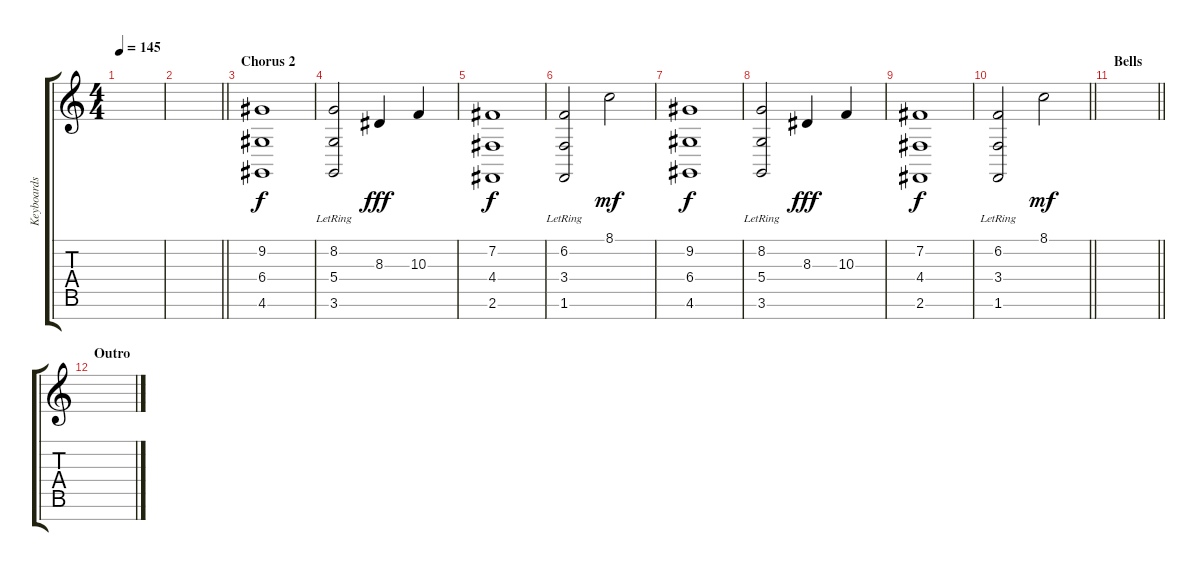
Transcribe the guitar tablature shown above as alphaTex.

\track ("Keyboards" "Keyboards") {instrument stringensemble1}
\staff {score tabs}
\tuning (E4 B3 G3 D3 A2 E2 B1) {hide}
\ts (4 4)
\tempo 145
\clef g2
\ks c
|
\barLineRight lightlight
|
\section ("" "Chorus 2")
(9.2 6.4 4.6).1{dy f} |
(8.2{lr} 5.4{lr} 3.6{lr}).2 8.3.4{dy fff} 10.3.4 |
(7.2 4.4 2.6).1{dy f} |
(6.2{lr} 3.4{lr} 1.6{lr}).2 8.1.2{dy mf} |
(9.2 6.4 4.6).1{dy f} |
(8.2{lr} 5.4{lr} 3.6{lr}).2 8.3.4{dy fff} 10.3.4 |
(7.2 4.4 2.6).1{dy f} |
\barLineRight lightlight
(6.2{lr} 3.4{lr} 1.6{lr}).2 8.1.2{dy mf} |
\section ("" "Bells")
\barLineRight lightlight
|
\section ("" "Outro")
